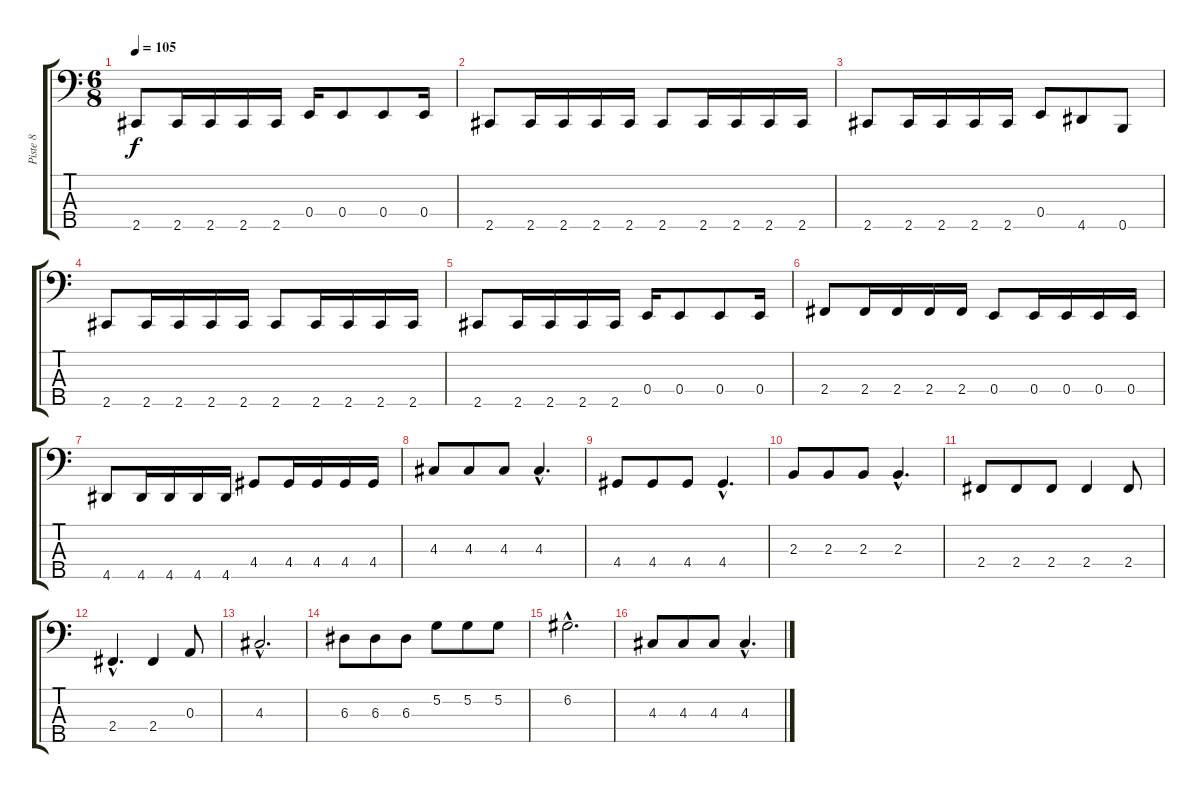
\track ("Piste 8" "Piste 8") {instrument electricbassfinger}
\staff {score tabs}
\tuning (G2 D2 A1 E1 B0) {hide}
\ts (6 8)
\tempo 105
\clef f4
\ks c
2.5.8{dy f} 2.5.16 2.5.16 2.5.16 2.5.16 0.4.16 0.4.8 0.4.8 0.4.16 |
2.5.8 2.5.16 2.5.16 2.5.16 2.5.16 2.5.8 2.5.16 2.5.16 2.5.16 2.5.16 |
2.5.8 2.5.16 2.5.16 2.5.16 2.5.16 0.4.8 4.5.8 0.5.8 |
2.5.8 2.5.16 2.5.16 2.5.16 2.5.16 2.5.8 2.5.16 2.5.16 2.5.16 2.5.16 |
2.5.8 2.5.16 2.5.16 2.5.16 2.5.16 0.4.16 0.4.8 0.4.8 0.4.16 |
2.4.8 2.4.16 2.4.16 2.4.16 2.4.16 0.4.8 0.4.16 0.4.16 0.4.16 0.4.16 |
4.5.8 4.5.16 4.5.16 4.5.16 4.5.16 4.4.8 4.4.16 4.4.16 4.4.16 4.4.16 |
4.3.8 4.3.8 4.3.8 4.3{hac}.4{d} |
4.4.8 4.4.8 4.4.8 4.4{hac}.4{d} |
2.3.8 2.3.8 2.3.8 2.3{hac}.4{d} |
2.4.8 2.4.8 2.4.8 2.4.4 2.4.8 |
2.4{hac}.4{d} 2.4.4 0.3.8 |
4.3{hac}.2{d} |
6.3.8 6.3.8 6.3.8 5.2.8 5.2.8 5.2.8 |
6.2{hac}.2{d} |
4.3.8 4.3.8 4.3.8 4.3{hac}.4{d}
